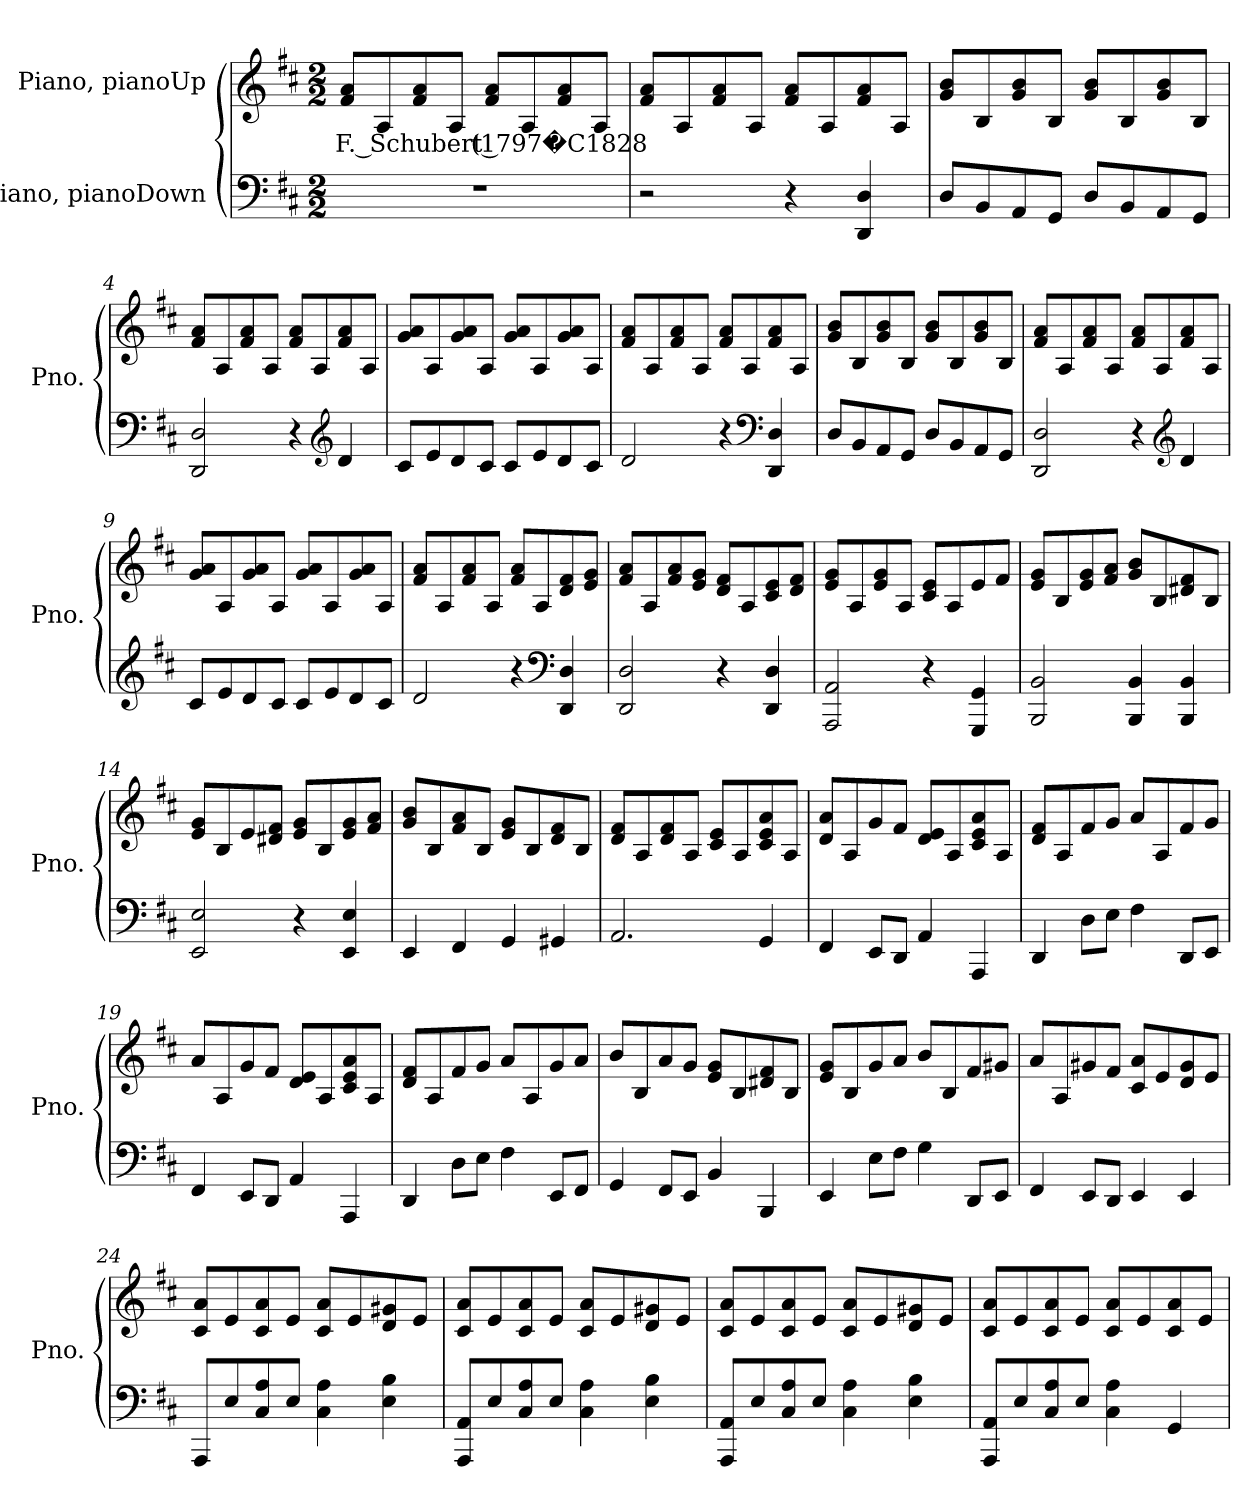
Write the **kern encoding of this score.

**kern	**kern	**text
*part2	*part1	*part1
*staff2	*staff1	*staff1
*I"Piano, pianoDown	*I"Piano, pianoUp	*
*I'Pno.	*I'Pno.	*
*clefF4	*clefG2	*
*k[f#c#]	*k[f#c#]	*
*M2/2	*M2/2	*
*MM160	*MM160	*
=1	=1	=1
!	!	!LO:LY:b
1r	8f#/ 8a/L	F. Schubert (1797�C1828
.	8A/	.
.	8f#/ 8a/	.
.	8A/J	.
.	8f#/ 8a/L	.
.	8A/	.
.	8f#/ 8a/	.
.	8A/J	.
=2	=2	=2
2r	8f#/ 8a/L	.
.	8A/	.
.	8f#/ 8a/	.
.	8A/J	.
4r	8f#/ 8a/L	.
.	8A/	.
4DD/ 4D/	8f#/ 8a/	.
.	8A/J	.
!!LO:LB:g=z
=3	=3	=3
8D/L	8g/ 8b/L	.
8BB/	8B/	.
8AA/	8g/ 8b/	.
8GG/J	8B/J	.
8D/L	8g/ 8b/L	.
8BB/	8B/	.
8AA/	8g/ 8b/	.
8GG/J	8B/J	.
=4	=4	=4
2DD/ 2D/	8f#/ 8a/L	.
.	8A/	.
.	8f#/ 8a/	.
.	8A/J	.
4r	8f#/ 8a/L	.
.	8A/	.
*clefG2	*	*
4d/	8f#/ 8a/	.
.	8A/J	.
=5	=5	=5
8c#/L	8g/ 8a/L	.
8e/	8A/	.
8d/	8g/ 8a/	.
8c#/J	8A/J	.
8c#/L	8g/ 8a/L	.
8e/	8A/	.
8d/	8g/ 8a/	.
8c#/J	8A/J	.
=6	=6	=6
2d/	8f#/ 8a/L	.
.	8A/	.
.	8f#/ 8a/	.
.	8A/J	.
4r	8f#/ 8a/L	.
.	8A/	.
*clefF4	*	*
4DD/ 4D/	8f#/ 8a/	.
.	8A/J	.
!!LO:LB:g=z
=7	=7	=7
8D/L	8g/ 8b/L	.
8BB/	8B/	.
8AA/	8g/ 8b/	.
8GG/J	8B/J	.
8D/L	8g/ 8b/L	.
8BB/	8B/	.
8AA/	8g/ 8b/	.
8GG/J	8B/J	.
=8	=8	=8
2DD/ 2D/	8f#/ 8a/L	.
.	8A/	.
.	8f#/ 8a/	.
.	8A/J	.
4r	8f#/ 8a/L	.
.	8A/	.
*clefG2	*	*
4d/	8f#/ 8a/	.
.	8A/J	.
=9	=9	=9
8c#/L	8g/ 8a/L	.
8e/	8A/	.
8d/	8g/ 8a/	.
8c#/J	8A/J	.
8c#/L	8g/ 8a/L	.
8e/	8A/	.
8d/	8g/ 8a/	.
8c#/J	8A/J	.
=10	=10	=10
2d/	8f#/ 8a/L	.
.	8A/	.
.	8f#/ 8a/	.
.	8A/J	.
4r	8f#/ 8a/L	.
.	8A/	.
*clefF4	*	*
4DD/ 4D/	8d/ 8f#/	.
.	8e/ 8g/J	.
!!LO:LB:g=z
=11	=11	=11
2DD/ 2D/	8f#/ 8a/L	.
.	8A/	.
.	8f#/ 8a/	.
.	8e/ 8g/J	.
4r	8d/ 8f#/L	.
.	8A/	.
4DD/ 4D/	8c#/ 8e/	.
.	8d/ 8f#/J	.
=12	=12	=12
2AAA/ 2AA/	8e/ 8g/L	.
.	8A/	.
.	8e/ 8g/	.
.	8A/J	.
4r	8c#/ 8e/L	.
.	8A/	.
4GGG/ 4GG/	8e/	.
.	8f#/J	.
=13	=13	=13
2BBB/ 2BB/	8e/ 8g/L	.
.	8B/	.
.	8e/ 8g/	.
.	8f#/ 8a/J	.
4BBB/ 4BB/	8g/ 8b/L	.
.	8B/	.
4BBB/ 4BB/	8d#X/ 8f#/	.
.	8B/J	.
=14	=14	=14
2EE/ 2E/	8e/ 8g/L	.
.	8B/	.
.	8e/	.
.	8d#X/ 8f#/J	.
4r	8e/ 8g/L	.
.	8B/	.
4EE/ 4E/	8e/ 8g/	.
.	8f#/ 8a/J	.
!!LO:LB:g=z
=15	=15	=15
4EE/	8g/ 8b/L	.
.	8B/	.
4FF#/	8f#/ 8a/	.
.	8B/J	.
4GG/	8e/ 8g/L	.
.	8B/	.
4GG#X/	8d/ 8f#/	.
.	8B/J	.
=16	=16	=16
2.AA/	8d/ 8f#/L	.
.	8A/	.
.	8d/ 8f#/	.
.	8A/J	.
.	8c#/ 8e/L	.
.	8A/	.
4GG/	8c#/ 8e/ 8a/	.
.	8A/J	.
=17	=17	=17
4FF#/	8d/ 8a/L	.
.	8A/	.
8EE/L	8g/	.
8DD/J	8f#/J	.
4AA/	8d/ 8e/L	.
.	8A/	.
4AAA/	8c#/ 8e/ 8a/	.
.	8A/J	.
=18	=18	=18
4DD/	8d/ 8f#/L	.
.	8A/	.
8D\L	8f#/	.
8E\J	8g/J	.
4F#\	8a/L	.
.	8A/	.
8DD/L	8f#/	.
8EE/J	8g/J	.
!!LO:LB:g=z
=19	=19	=19
4FF#/	8a/L	.
.	8A/	.
8EE/L	8g/	.
8DD/J	8f#/J	.
4AA/	8d/ 8e/L	.
.	8A/	.
4AAA/	8c#/ 8e/ 8a/	.
.	8A/J	.
=20	=20	=20
4DD/	8d/ 8f#/L	.
.	8A/	.
8D\L	8f#/	.
8E\J	8g/J	.
4F#\	8a/L	.
.	8A/	.
8EE/L	8g/	.
8FF#/J	8a/J	.
=21	=21	=21
4GG/	8b/L	.
.	8B/	.
8FF#/L	8a/	.
8EE/J	8g/J	.
4BB/	8e/ 8g/L	.
.	8B/	.
4BBB/	8d#X/ 8f#/	.
.	8B/J	.
=22	=22	=22
4EE/	8e/ 8g/L	.
.	8B/	.
8E\L	8g/	.
8F#\J	8a/J	.
4G\	8b/L	.
.	8B/	.
8DD/L	8f#/	.
8EE/J	8g#X/J	.
!!LO:PB:g=z
=23	=23	=23
4FF#/	8a/L	.
.	8A/	.
8EE/L	8g#X/	.
8DD/J	8f#/J	.
4EE/	8c#/ 8a/L	.
.	8e/	.
4EE/	8d/ 8g#/	.
.	8e/J	.
=24	=24	=24
8AAA/L	8c#/ 8a/L	.
8E/	8e/	.
8C#/ 8A/	8c#/ 8a/	.
8E/J	8e/J	.
4C#\ 4A\	8c#/ 8a/L	.
.	8e/	.
4E\ 4B\	8d/ 8g#X/	.
.	8e/J	.
=25	=25	=25
8AAA/ 8AA/L	8c#/ 8a/L	.
8E/	8e/	.
8C#/ 8A/	8c#/ 8a/	.
8E/J	8e/J	.
4C#\ 4A\	8c#/ 8a/L	.
.	8e/	.
4E\ 4B\	8d/ 8g#X/	.
.	8e/J	.
=26	=26	=26
8AAA/ 8AA/L	8c#/ 8a/L	.
8E/	8e/	.
8C#/ 8A/	8c#/ 8a/	.
8E/J	8e/J	.
4C#\ 4A\	8c#/ 8a/L	.
.	8e/	.
4E\ 4B\	8d/ 8g#X/	.
.	8e/J	.
!!LO:LB:g=z
=27	=27	=27
8AAA/ 8AA/L	8c#/ 8a/L	.
8E/	8e/	.
8C#/ 8A/	8c#/ 8a/	.
8E/J	8e/J	.
4C#\ 4A\	8c#/ 8a/L	.
.	8e/	.
4GG/	8c#/ 8a/	.
.	8e/J	.
=	=	=
*-	*-	*-
